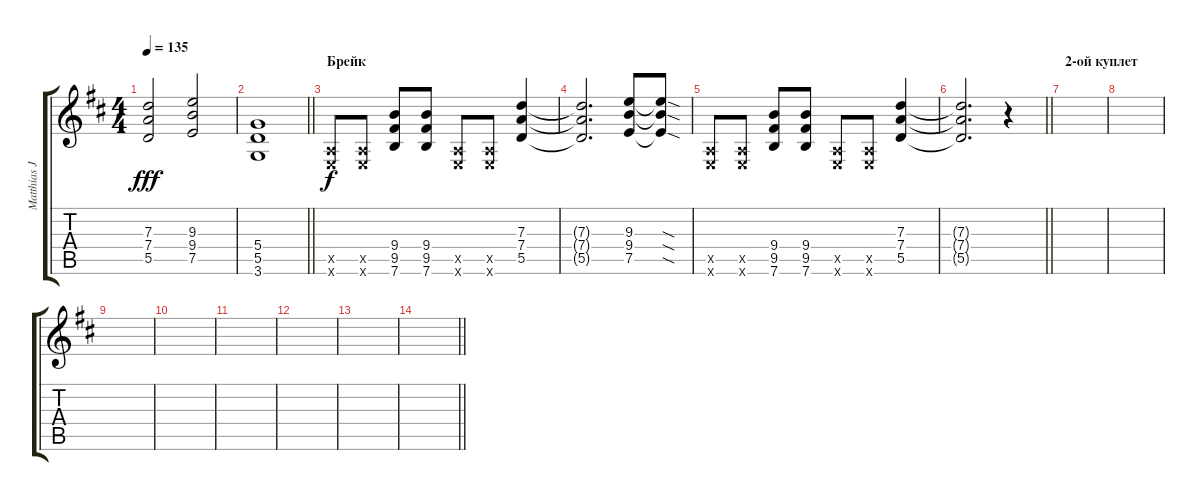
\track ("Matthias Jabs" "Matthias J") {instrument distortionguitar}
\staff {score tabs}
\tuning (E4 B3 G3 D3 A2 E2) {hide}
\ts (4 4)
\tempo 135
\clef g2
\ks d
(7.3 7.4 5.5).2{dy fff} (9.3 9.4 7.5).2 |
\barLineRight lightlight
(5.4 5.5 3.6).1 |
\section ("" "Брейк")
(0.5{x} 0.6{x}).8{dy f} (0.5{x} 0.6{x}).8 (9.4 9.5 7.6).8 (9.4 9.5 7.6).8 (0.5{x} 0.6{x}).8 (0.5{x} 0.6{x}).8 (7.3 7.4 5.5).4 |
(7.3{t} 7.4{t} 5.5{t}).2{d} (9.3 9.4 7.5).8 (9.3{sod t} 9.4{sod t} 7.5{sod t}).8 |
(0.5{x} 0.6{x}).8 (0.5{x} 0.6{x}).8 (9.4 9.5 7.6).8 (9.4 9.5 7.6).8 (0.5{x} 0.6{x}).8 (0.5{x} 0.6{x}).8 (7.3 7.4 5.5).4 |
\barLineRight lightlight
(7.3{t} 7.4{t} 5.5{t}).2{d} r.4 |
\section ("" "2-ой куплет")
|
|
|
|
|
|
|
\barLineRight lightlight
